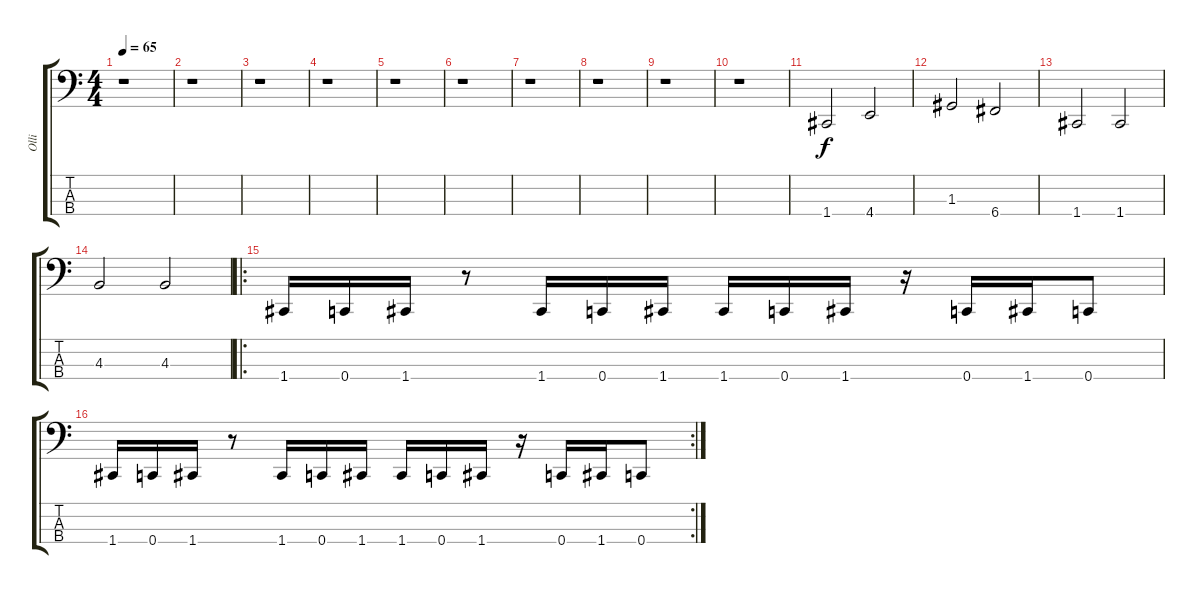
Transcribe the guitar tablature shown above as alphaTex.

\track ("Olli" "Olli") {instrument electricbassfinger}
\staff {score tabs}
\tuning (F2 C2 G1 C1) {hide}
\ts (4 4)
\tempo 65
\clef f4
\ks c
r.1{dy f instrument electricbassfinger} |
r.1 |
r.1 |
r.1 |
r.1 |
r.1 |
r.1 |
r.1 |
r.1 |
r.1 |
1.4.2 4.4.2 |
1.3.2 6.4.2 |
1.4.2 1.4.2 |
4.3.2 4.3.2 |
\ro
1.4.16 0.4.16 1.4.16 r.8 1.4.16 0.4.16 1.4.16 1.4.16 0.4.16 1.4.16 r.16 0.4.16 1.4.16 0.4.8 |
\rc 2
1.4.16 0.4.16 1.4.16 r.8 1.4.16 0.4.16 1.4.16 1.4.16 0.4.16 1.4.16 r.16 0.4.16 1.4.16 0.4.8
